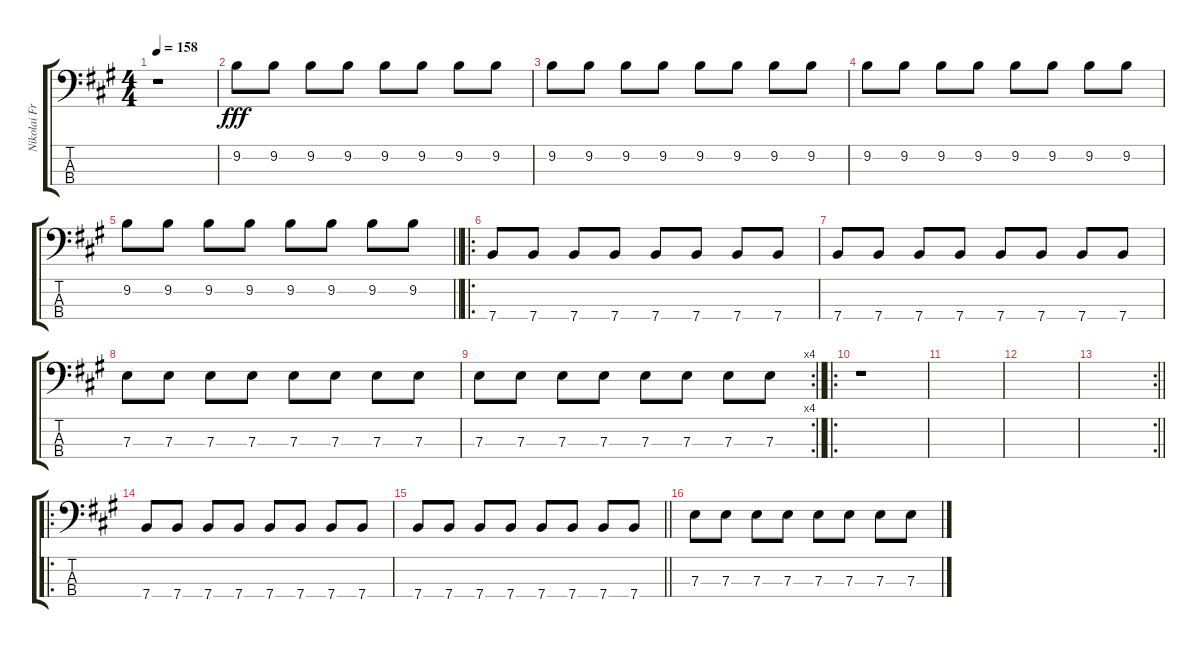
\track ("Nikolai Fraiture" "Nikolai Fr") {instrument electricbasspick}
\staff {score tabs}
\tuning (G2 D2 A1 E1) {hide}
\ts (4 4)
\tempo 158
\clef f4
\ks a
r.1{dy fff instrument electricbasspick} |
9.2.8 9.2.8 9.2.8 9.2.8 9.2.8 9.2.8 9.2.8 9.2.8 |
9.2.8 9.2.8 9.2.8 9.2.8 9.2.8 9.2.8 9.2.8 9.2.8 |
9.2.8 9.2.8 9.2.8 9.2.8 9.2.8 9.2.8 9.2.8 9.2.8 |
\barLineRight lightlight
9.2.8 9.2.8 9.2.8 9.2.8 9.2.8 9.2.8 9.2.8 9.2.8 |
\ro
7.4.8 7.4.8 7.4.8 7.4.8 7.4.8 7.4.8 7.4.8 7.4.8 |
7.4.8 7.4.8 7.4.8 7.4.8 7.4.8 7.4.8 7.4.8 7.4.8 |
7.3.8 7.3.8 7.3.8 7.3.8 7.3.8 7.3.8 7.3.8 7.3.8 |
\rc 4
\barLineRight lightlight
7.3.8 7.3.8 7.3.8 7.3.8 7.3.8 7.3.8 7.3.8 7.3.8 |
\ro
r.1 |
|
|
\rc 2
\barLineRight lightlight
|
\ro
7.4.8 7.4.8 7.4.8 7.4.8 7.4.8 7.4.8 7.4.8 7.4.8 |
\barLineRight lightlight
7.4.8 7.4.8 7.4.8 7.4.8 7.4.8 7.4.8 7.4.8 7.4.8 |
7.3.8 7.3.8 7.3.8 7.3.8 7.3.8 7.3.8 7.3.8 7.3.8
